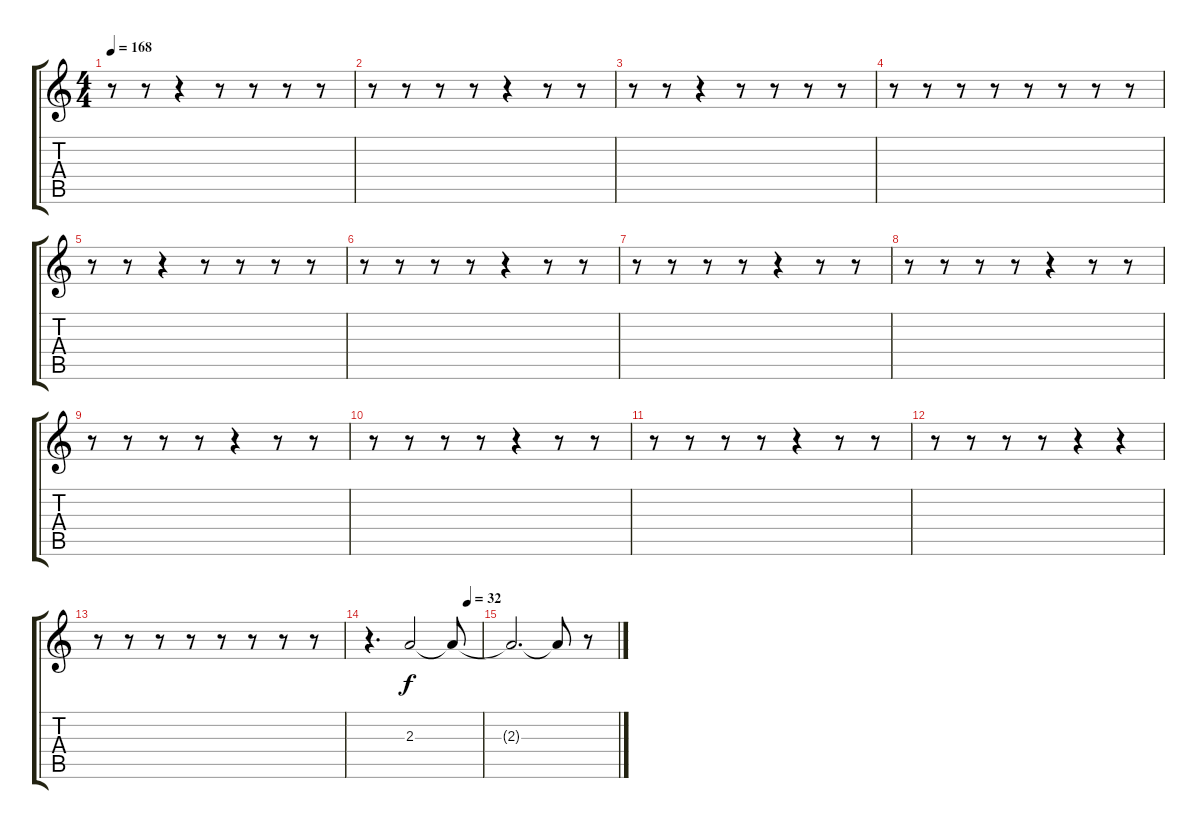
\track "" {instrument electricbassfinger}
\staff {score tabs}
\tuning (E4 B3 G3 D3 A2 E2) {hide}
\ts (4 4)
\tempo 168
\clef g2
\ks c
r.8{dy f} r.8 r.4 r.8 r.8 r.8 r.8 |
r.8 r.8 r.8 r.8 r.4 r.8 r.8 |
r.8 r.8 r.4 r.8 r.8 r.8 r.8 |
r.8 r.8 r.8 r.8 r.8 r.8 r.8 r.8 |
r.8 r.8 r.4 r.8 r.8 r.8 r.8 |
r.8 r.8 r.8 r.8 r.4 r.8 r.8 |
r.8 r.8 r.8 r.8 r.4 r.8 r.8 |
r.8 r.8 r.8 r.8 r.4 r.8 r.8 |
r.8 r.8 r.8 r.8 r.4 r.8 r.8 |
r.8 r.8 r.8 r.8 r.4 r.8 r.8 |
r.8 r.8 r.8 r.8 r.4 r.8 r.8 |
r.8 r.8 r.8 r.8 r.4 r.4 |
r.8 r.8 r.8 r.8 r.8 r.8 r.8 r.8 |
\tempo (32 0.875)
r.4{d} 2.3.2 2.3{t}.8 |
2.3{t}.2{d} 2.3{t}.8 r.8
